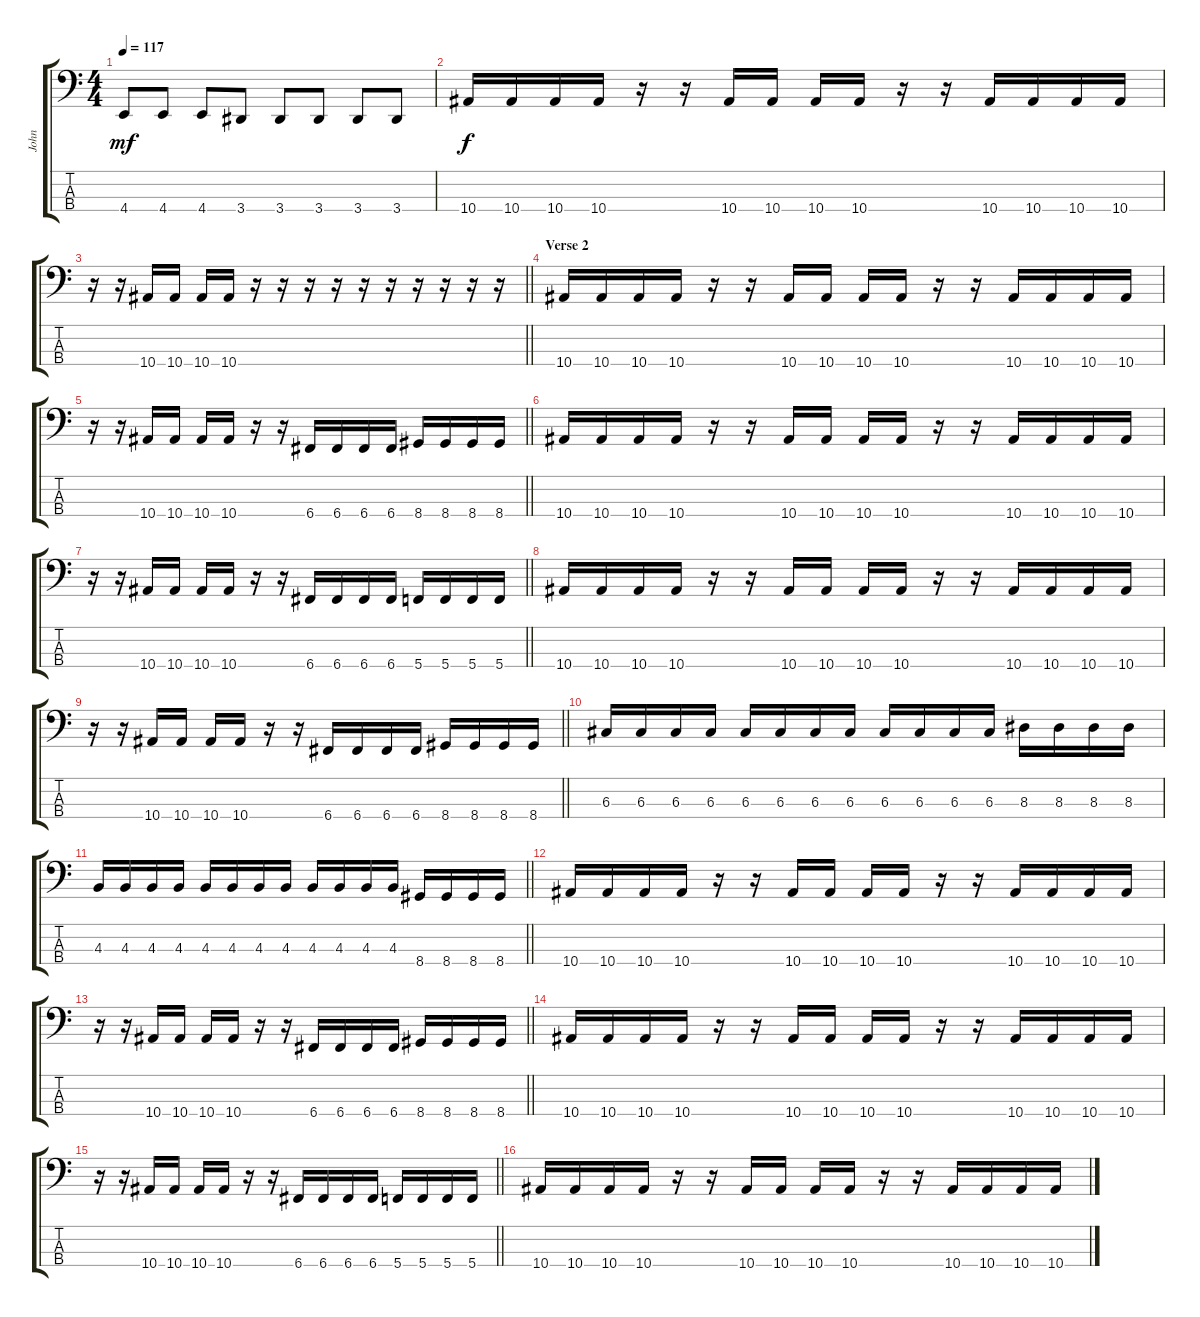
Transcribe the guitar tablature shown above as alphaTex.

\track ("John" "John") {instrument electricbasspick}
\staff {score tabs}
\tuning (F2 C2 G1 C1) {hide}
\ts (4 4)
\tempo 117
\clef f4
\ks c
4.4.8{dy mf} 4.4.8 4.4.8 3.4.8 3.4.8 3.4.8 3.4.8 3.4.8 |
10.4.16{dy f} 10.4.16 10.4.16 10.4.16 r.16 r.16 10.4.16 10.4.16 10.4.16 10.4.16 r.16 r.16 10.4.16 10.4.16 10.4.16 10.4.16 |
\barLineRight lightlight
r.16 r.16 10.4.16 10.4.16 10.4.16 10.4.16 r.16 r.16 r.16 r.16 r.16 r.16 r.16 r.16 r.16 r.16 |
\section ("" "Verse 2")
10.4.16 10.4.16 10.4.16 10.4.16 r.16 r.16 10.4.16 10.4.16 10.4.16 10.4.16 r.16 r.16 10.4.16 10.4.16 10.4.16 10.4.16 |
\barLineRight lightlight
r.16 r.16 10.4.16 10.4.16 10.4.16 10.4.16 r.16 r.16 6.4.16 6.4.16 6.4.16 6.4.16 8.4.16 8.4.16 8.4.16 8.4.16 |
10.4.16 10.4.16 10.4.16 10.4.16 r.16 r.16 10.4.16 10.4.16 10.4.16 10.4.16 r.16 r.16 10.4.16 10.4.16 10.4.16 10.4.16 |
\barLineRight lightlight
r.16 r.16 10.4.16 10.4.16 10.4.16 10.4.16 r.16 r.16 6.4.16 6.4.16 6.4.16 6.4.16 5.4.16 5.4.16 5.4.16 5.4.16 |
10.4.16 10.4.16 10.4.16 10.4.16 r.16 r.16 10.4.16 10.4.16 10.4.16 10.4.16 r.16 r.16 10.4.16 10.4.16 10.4.16 10.4.16 |
\barLineRight lightlight
r.16 r.16 10.4.16 10.4.16 10.4.16 10.4.16 r.16 r.16 6.4.16 6.4.16 6.4.16 6.4.16 8.4.16 8.4.16 8.4.16 8.4.16 |
6.3.16 6.3.16 6.3.16 6.3.16 6.3.16 6.3.16 6.3.16 6.3.16 6.3.16 6.3.16 6.3.16 6.3.16 8.3.16 8.3.16 8.3.16 8.3.16 |
\barLineRight lightlight
4.3.16 4.3.16 4.3.16 4.3.16 4.3.16 4.3.16 4.3.16 4.3.16 4.3.16 4.3.16 4.3.16 4.3.16 8.4.16 8.4.16 8.4.16 8.4.16 |
10.4.16 10.4.16 10.4.16 10.4.16 r.16 r.16 10.4.16 10.4.16 10.4.16 10.4.16 r.16 r.16 10.4.16 10.4.16 10.4.16 10.4.16 |
\barLineRight lightlight
r.16 r.16 10.4.16 10.4.16 10.4.16 10.4.16 r.16 r.16 6.4.16 6.4.16 6.4.16 6.4.16 8.4.16 8.4.16 8.4.16 8.4.16 |
10.4.16 10.4.16 10.4.16 10.4.16 r.16 r.16 10.4.16 10.4.16 10.4.16 10.4.16 r.16 r.16 10.4.16 10.4.16 10.4.16 10.4.16 |
\barLineRight lightlight
r.16 r.16 10.4.16 10.4.16 10.4.16 10.4.16 r.16 r.16 6.4.16 6.4.16 6.4.16 6.4.16 5.4.16 5.4.16 5.4.16 5.4.16 |
10.4.16 10.4.16 10.4.16 10.4.16 r.16 r.16 10.4.16 10.4.16 10.4.16 10.4.16 r.16 r.16 10.4.16 10.4.16 10.4.16 10.4.16
